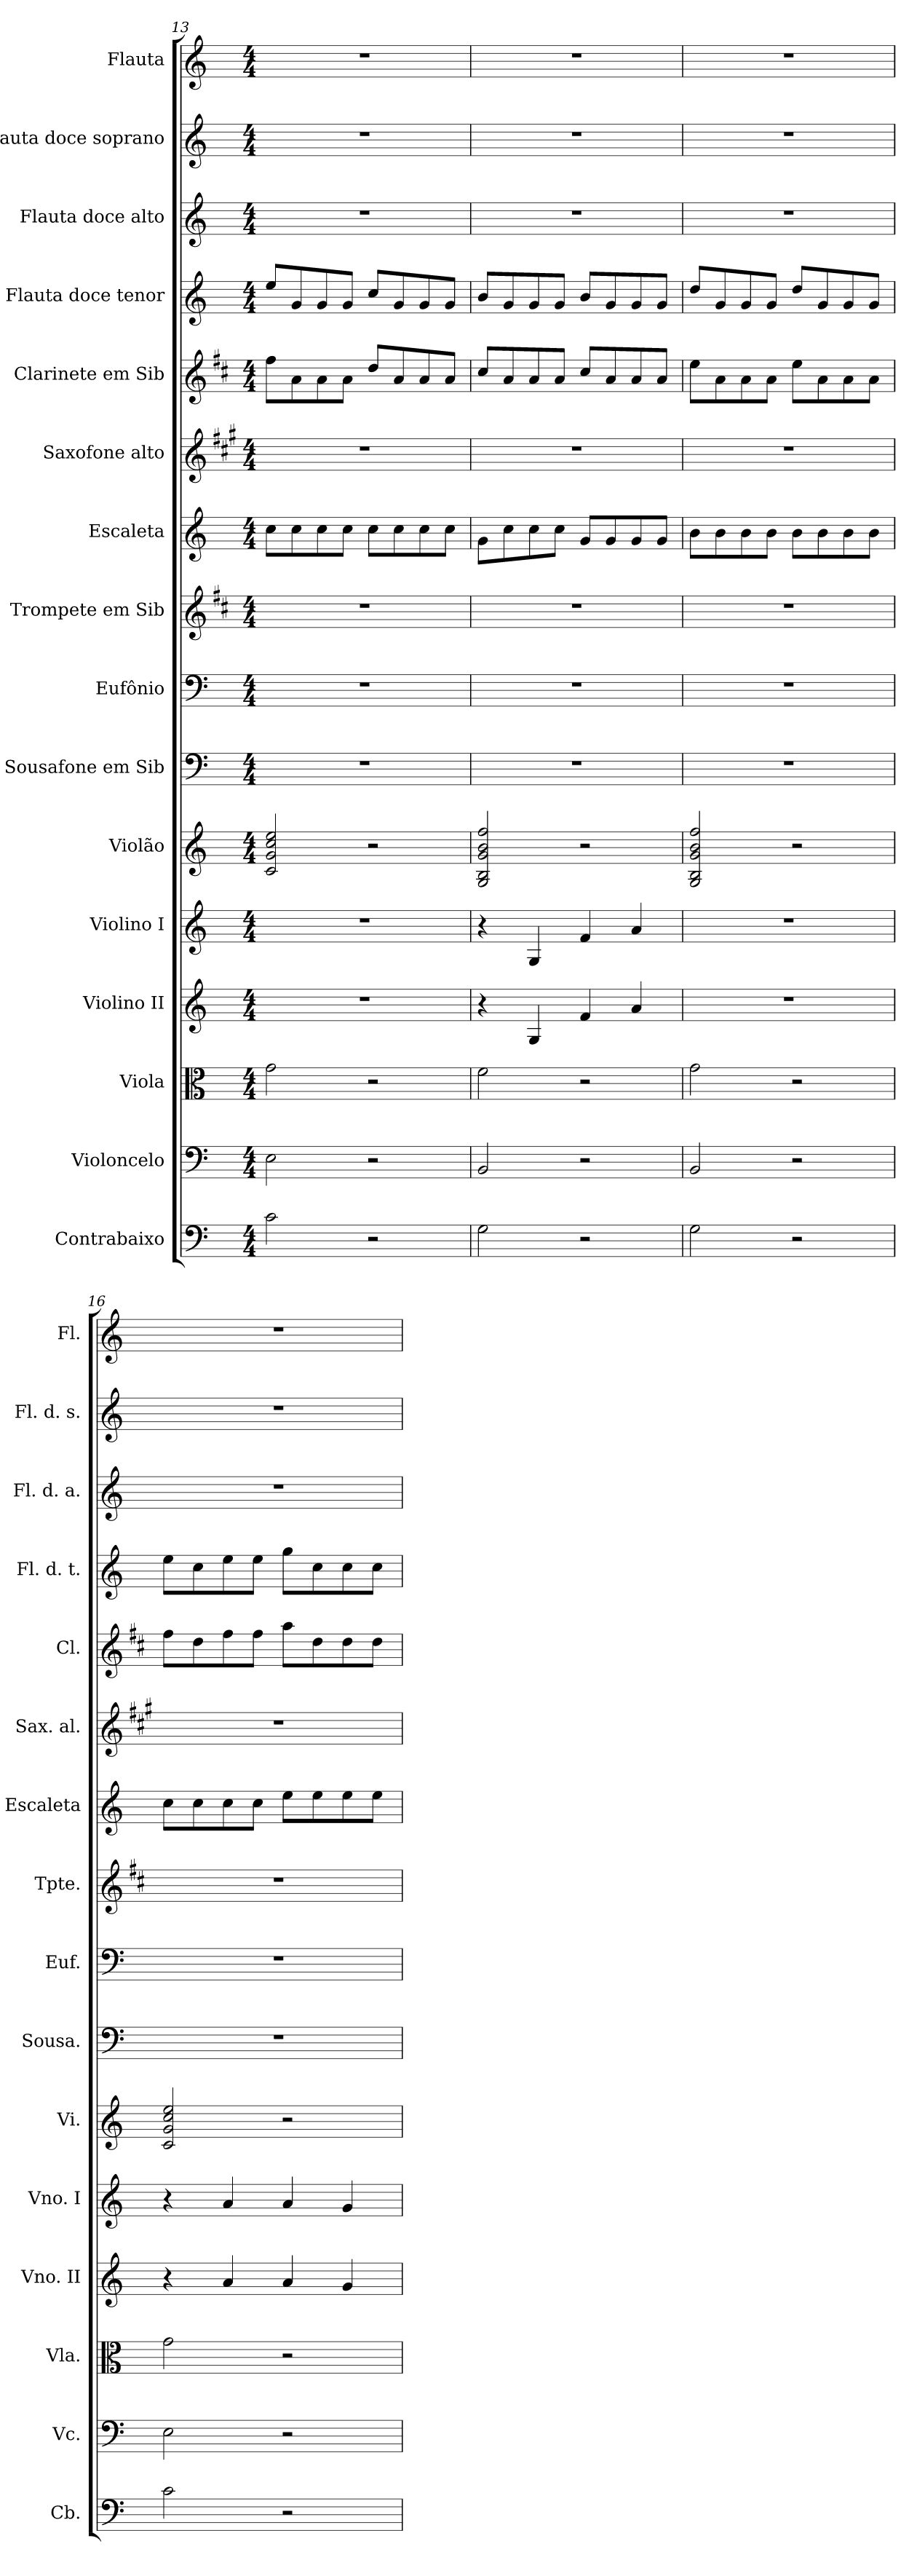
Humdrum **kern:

**kern	**kern	**kern	**kern	**kern	**kern	**kern	**kern	**kern	**kern	**kern	**kern	**kern	**kern	**kern	**kern
*part16	*part15	*part14	*part13	*part12	*part11	*part10	*part9	*part8	*part7	*part6	*part5	*part4	*part3	*part2	*part1
*staff16	*staff15	*staff14	*staff13	*staff12	*staff11	*staff10	*staff9	*staff8	*staff7	*staff6	*staff5	*staff4	*staff3	*staff2	*staff1
*I"Contrabaixo	*I"Violoncelo	*I"Viola	*I"Violino II	*I"Violino I	*I"Violão	*I"Sousafone em Sib	*I"Eufônio	*I"Trompete em Sib	*I"Escaleta	*I"Saxofone alto	*I"Clarinete em Sib	*I"Flauta doce tenor	*I"Flauta doce alto	*I"Flauta doce soprano	*I"Flauta
*I'Cb.	*I'Vc.	*I'Vla.	*I'Vno. II	*I'Vno. I	*I'Vi.	*I'Sousa.	*I'Euf.	*I'Tpte.	*I'Escaleta	*I'Sax. al.	*I'Cl.	*I'Fl. d. t.	*I'Fl. d. a.	*I'Fl. d. s.	*I'Fl.
*clefF4	*clefF4	*clefC3	*clefG2	*clefG2	*clefG2	*clefF4	*clefF4	*clefG2	*clefG2	*clefG2	*clefG2	*clefG2	*clefG2	*clefG2	*clefG2
*ITrd7c12	*	*	*	*	*ITrd7c12	*ITrd8c14	*	*ITrd1c2	*	*ITrd5c9	*ITrd1c2	*	*	*ITrd-7c-12	*
*k[]	*k[]	*k[]	*k[]	*k[]	*k[]	*k[]	*k[]	*k[]	*k[]	*k[]	*k[]	*k[]	*k[]	*k[]	*k[]
*C:	*C:	*C:	*C:	*C:	*C:	*C:	*C:	*C:	*C:	*C:	*C:	*C:	*C:	*C:	*C:
*M4/4	*M4/4	*M4/4	*M4/4	*M4/4	*M4/4	*M4/4	*M4/4	*M4/4	*M4/4	*M4/4	*M4/4	*M4/4	*M4/4	*M4/4	*M4/4
=13	=13	=13	=13	=13	=13	=13	=13	=13	=13	=13	=13	=13	=13	=13	=13
2Ci\	2Ei\	2gi\	1r	1r	2Ci/ 2Gi 2ci 2ei	1r	1r	1r	8cci\L	1r	8eei\L	8eei/L	1r	1r	1r
.	.	.	.	.	.	.	.	.	8cci\	.	8gi\	8gi/	.	.	.
.	.	.	.	.	.	.	.	.	8cci\	.	8gi\	8gi/	.	.	.
.	.	.	.	.	.	.	.	.	8cci\J	.	8gi\J	8gi/J	.	.	.
2r	2r	2r	.	.	2r	.	.	.	8cci\L	.	8cci/L	8cci/L	.	.	.
.	.	.	.	.	.	.	.	.	8cci\	.	8gi/	8gi/	.	.	.
.	.	.	.	.	.	.	.	.	8cci\	.	8gi/	8gi/	.	.	.
.	.	.	.	.	.	.	.	.	8cci\J	.	8gi/J	8gi/J	.	.	.
=14	=14	=14	=14	=14	=14	=14	=14	=14	=14	=14	=14	=14	=14	=14	=14
2GGi\	2BBi/	2fi\	4r	4r	2GGi/ 2BBi 2Gi 2Bi 2fi	1r	1r	1r	8gi\L	1r	8bi/L	8bi/L	1r	1r	1r
.	.	.	.	.	.	.	.	.	8cci\	.	8gi/	8gi/	.	.	.
.	.	.	4Gi/	4Gi/	.	.	.	.	8cci\	.	8gi/	8gi/	.	.	.
.	.	.	.	.	.	.	.	.	8cci\J	.	8gi/J	8gi/J	.	.	.
2r	2r	2r	4fi/	4fi/	2r	.	.	.	8gi/L	.	8bi/L	8bi/L	.	.	.
.	.	.	.	.	.	.	.	.	8gi/	.	8gi/	8gi/	.	.	.
.	.	.	4ai/	4ai/	.	.	.	.	8gi/	.	8gi/	8gi/	.	.	.
.	.	.	.	.	.	.	.	.	8gi/J	.	8gi/J	8gi/J	.	.	.
!!LO:PB:g=z
=15	=15	=15	=15	=15	=15	=15	=15	=15	=15	=15	=15	=15	=15	=15	=15
2GGi\	2BBi/	2gi\	1r	1r	2GGi/ 2BBi 2Gi 2Bi 2fi	1r	1r	1r	8bi\L	1r	8ddi\L	8ddi/L	1r	1r	1r
.	.	.	.	.	.	.	.	.	8bi\	.	8gi\	8gi/	.	.	.
.	.	.	.	.	.	.	.	.	8bi\	.	8gi\	8gi/	.	.	.
.	.	.	.	.	.	.	.	.	8bi\J	.	8gi\J	8gi/J	.	.	.
2r	2r	2r	.	.	2r	.	.	.	8bi\L	.	8ddi\L	8ddi/L	.	.	.
.	.	.	.	.	.	.	.	.	8bi\	.	8gi\	8gi/	.	.	.
.	.	.	.	.	.	.	.	.	8bi\	.	8gi\	8gi/	.	.	.
.	.	.	.	.	.	.	.	.	8bi\J	.	8gi\J	8gi/J	.	.	.
=16	=16	=16	=16	=16	=16	=16	=16	=16	=16	=16	=16	=16	=16	=16	=16
2Ci\	2Ei\	2gi\	4r	4r	2Ci/ 2Gi 2ci 2ei	1r	1r	1r	8cci\L	1r	8eei\L	8eei\L	1r	1r	1r
.	.	.	.	.	.	.	.	.	8cci\	.	8cci\	8cci\	.	.	.
.	.	.	4ai/	4ai/	.	.	.	.	8cci\	.	8eei\	8eei\	.	.	.
.	.	.	.	.	.	.	.	.	8cci\J	.	8eei\J	8eei\J	.	.	.
2r	2r	2r	4ai/	4ai/	2r	.	.	.	8eei\L	.	8ggi\L	8ggi\L	.	.	.
.	.	.	.	.	.	.	.	.	8eei\	.	8cci\	8cci\	.	.	.
.	.	.	4gi/	4gi/	.	.	.	.	8eei\	.	8cci\	8cci\	.	.	.
.	.	.	.	.	.	.	.	.	8eei\J	.	8cci\J	8cci\J	.	.	.
=	=	=	=	=	=	=	=	=	=	=	=	=	=	=	=
*-	*-	*-	*-	*-	*-	*-	*-	*-	*-	*-	*-	*-	*-	*-	*-
